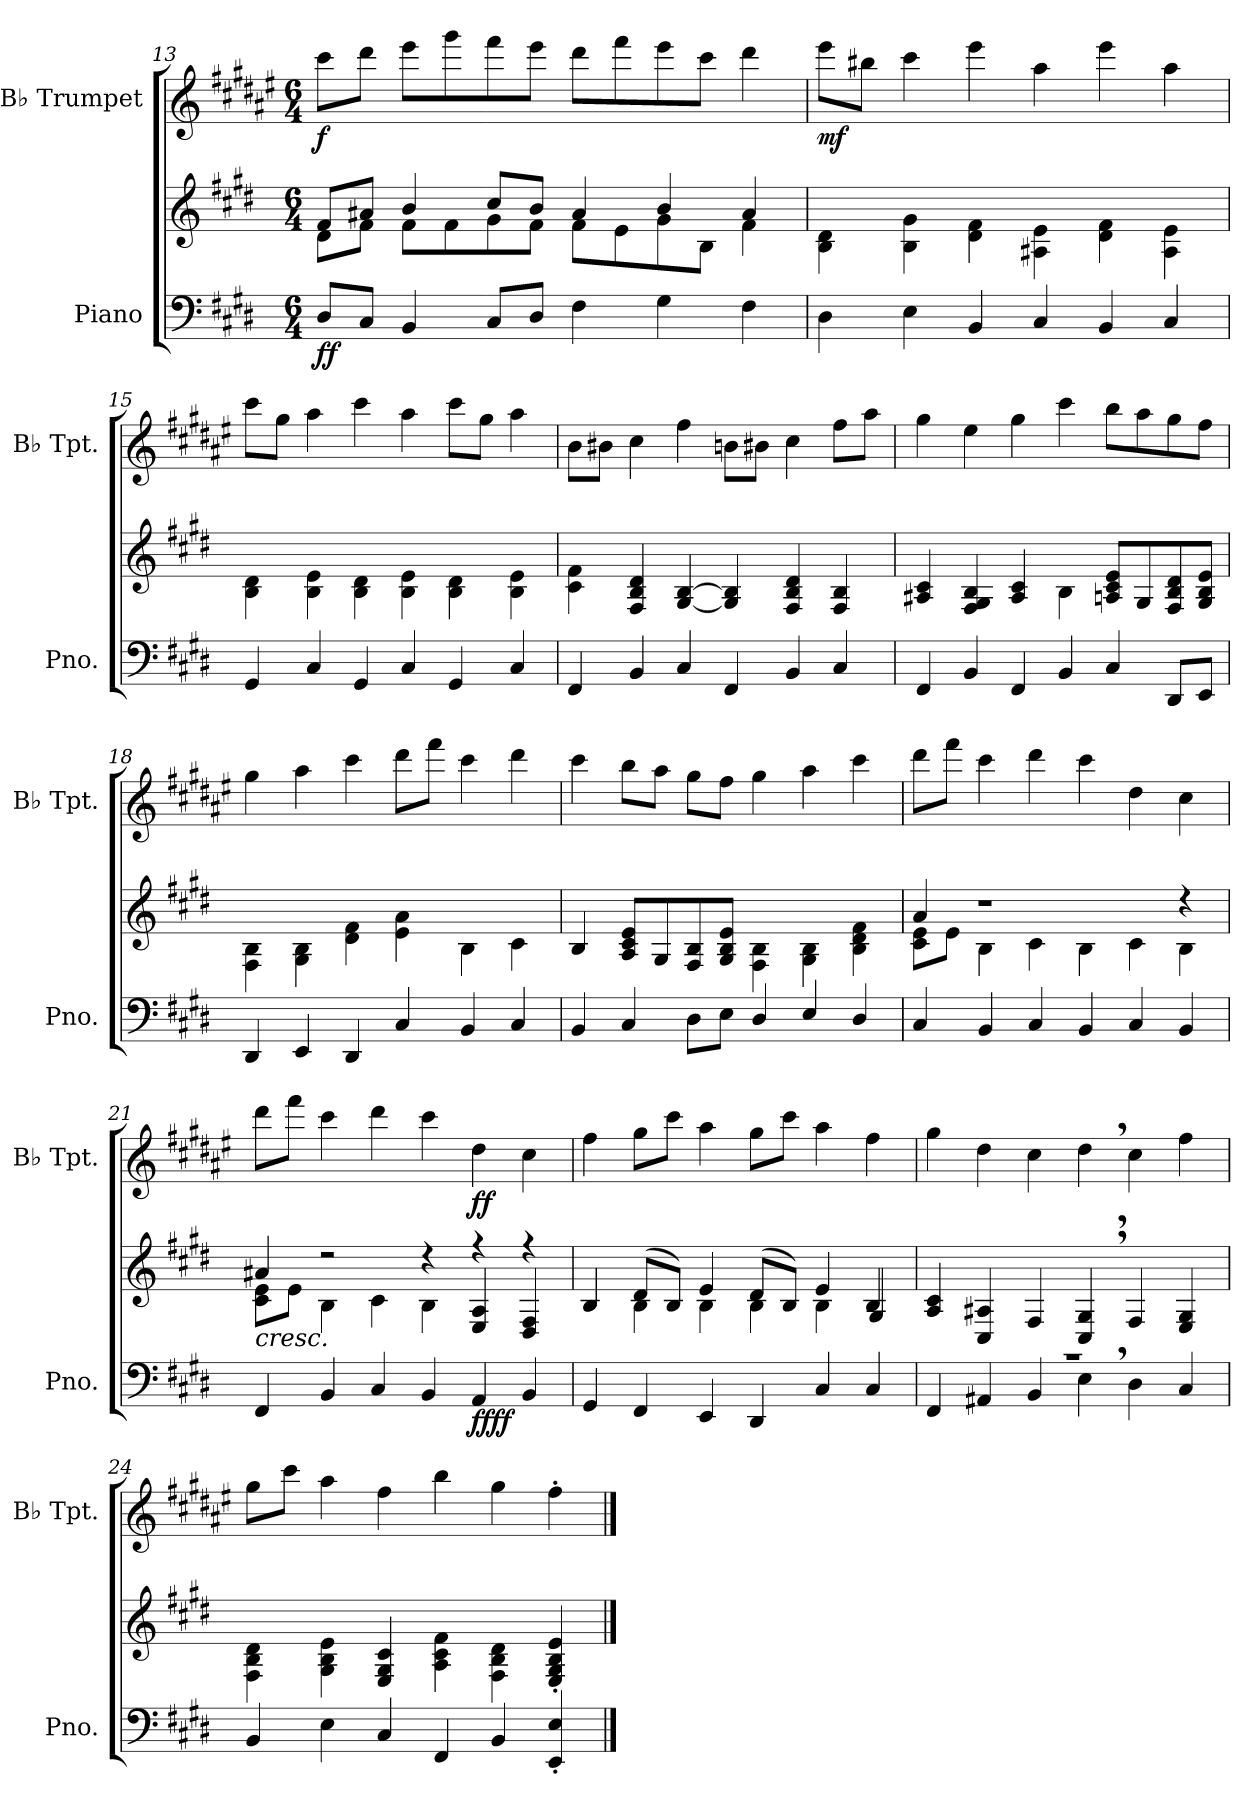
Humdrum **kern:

**kern	**kern	**dynam	**kern	**dynam
*part2	*part2	*part2	*part1	*part1
*staff3	*staff2	*staff2/3	*staff1	*staff1
*I"Piano	*	*	*I"B♭ Trumpet	*
*I'Pno.	*	*	*I'B♭ Tpt.	*
*clefF4	*clefG2	*	*clefG2	*
*	*	*	*ITrd1c2	*
*k[f#c#g#d#]	*k[f#c#g#d#]	*	*k[f#c#g#d#]	*
*M6/4	*M6/4	*	*M6/4	*
=13	=13	=13	=13	=13
*	*^	*	*	*
!	!	!	!LO:DY:b=2	!	!
!	!	!	!LO:DY:n=1:b	!	!LO:DY:b
8D#/L	8f#/L	8d#\L	f f	8bb\L	f
8C#/J	8a#X/J	8f#\J	.	8ccc#\J	.
4BB/	4b/	8f#\L	.	8ddd#\L	.
.	.	8f#\	.	8fff#\	.
8C#/L	8cc#/L	8g#\	.	8eee\	.
8D#/J	8b/J	8f#\J	.	8ddd#\J	.
4F#\	4a#/	8f#\L	.	8ccc#\L	.
.	.	8e\	.	8eee\	.
4G#\	4b/	8g#\	.	8ddd#\	.
.	.	8B\J	.	8bb\J	.
4F#\	4a#/	4f#\	.	4ccc#\	.
!!LO:LB:g=z
=14	=14	=14	=14	=14	=14
!	!	!	!LO:DY:b=2	!	!
!	!	!	!LO:DY:n=1:b	!	!LO:DY:b
*	*v	*v	*	*	*
4D#\	4B\ 4d#\	mf mf	8ddd#\L	mf
.	.	.	8aa#X\J	.
4E\	4B\ 4g#\	.	4bb\	.
4BB/	4d#\ 4f#\	.	4ddd#\	.
4C#/	4A#X\ 4e\	.	4gg#\	.
4BB/	4d#\ 4f#\	.	4ddd#\	.
4C#/	4A#\ 4e\	.	4gg#\	.
=15	=15	=15	=15	=15
4GG#/	4B\ 4d#\	.	8bb\L	.
.	.	.	8ff#\J	.
4C#/	4B\ 4e\	.	4gg#\	.
4GG#/	4B\ 4d#\	.	4bb\	.
4C#/	4B\ 4e\	.	4gg#\	.
4GG#/	4B\ 4d#\	.	8bb\L	.
.	.	.	8ff#\J	.
4C#/	4B\ 4e\	.	4gg#\	.
=16	=16	=16	=16	=16
4FF#/	4c#\ 4f#\	.	8a\L	.
.	.	.	8a#X\J	.
4BB/	4F#/ 4B/ 4d#/	.	4b\	.
4C#/	[4G#/ [4B/	.	4ee\	.
4FF#/	4G#/] 4B/]	.	8an\L	.
.	.	.	8a#X\J	.
4BB/	4F#/ 4B/ 4d#/	.	4b\	.
4C#/	4F#/ 4B/	.	8ee\L	.
.	.	.	8gg#\J	.
!!LO:PB:g=z
=17	=17	=17	=17	=17
4FF#/	4A#X/ 4c#/	.	4ff#\	.
4BB/	4F#/ 4G#/ 4B/	.	4dd#\	.
4FF#/	4A#/ 4c#/	.	4ff#\	.
4BB/	4B\	.	4bb\	.
4C#/	8An/ 8c#/ 8e/L	.	8aa\L	.
.	8G#/	.	8gg#\	.
8DD#/L	8F#/ 8B/ 8d#/	.	8ff#\	.
8EE/J	8G#/ 8B/ 8e/J	.	8ee\J	.
=18	=18	=18	=18	=18
4DD#/	4F#\ 4B\	.	4ff#\	.
4EE/	4G#\ 4B\	.	4gg#\	.
4DD#/	4d#\ 4f#\	.	4bb\	.
4C#/	4e\ 4a\	.	8ccc#\L	.
.	.	.	8eee\J	.
4BB/	4B\	.	4bb\	.
4C#/	4c#\	.	4ccc#\	.
=19	=19	=19	=19	=19
4BB/	4B/	.	4bb\	.
4C#/	8A/ 8c#/ 8e/L	.	8aa\L	.
.	8G#/	.	8gg#\J	.
8D#\L	8F#/ 8B/	.	8ff#\L	.
8E\J	8G#/ 8B/ 8e/J	.	8ee\J	.
4D#/	4F#\ 4B\	.	4ff#\	.
4E/	4G#\ 4B\	.	4gg#\	.
4D#/	4B\ 4d#\ 4f#\	.	4bb\	.
!!LO:LB:g=z
=20	=20	=20	=20	=20
*	*^	*	*	*
4C#/	4a/	8c#\ 8e\L	.	8ccc#\L	.
.	.	8e\J	.	8eee\J	.
4BB/	1r	4B\	.	4bb\	.
4C#/	.	4c#\	.	4ccc#\	.
4BB/	.	4B\	.	4bb\	.
4C#/	.	4c#\	.	4cc#\	.
4BB/	4r	4B\	.	4b\	.
=21	=21	=21	=21	=21	=21
!	!	!	!LO:HP:b	!	!
4FF#/	4a#X/	8c#\ 8e\L	<	8ccc#\L	.
.	.	8e\J	.	8eee\J	.
4BB/	2r	4B\	.	4bb\	.
4C#/	.	4c#\	.	4ccc#\	.
4BB/	4r	4B\	.	4bb\	.
!	!	!	!LO:DY:b=2	!	!
!	!	!	!LO:DY:n=1:b	!	!LO:DY:b
4AA/	4r	4E/ 4A/	ff ff	4cc#\	ff
4BB/	4r	4D#/ 4F#/	.	4b\	.
*	*v	*v	*	*	*
.	.	[	.	.
=22	=22	=22	=22	=22
*	*^	*	*	*
4GG#/	4B/	4B/	.	4ee\	.
4FF#/	(>8d#/L	4B\	.	8ff#\L	.
.	8B/J)	.	.	8bb\J	.
4EE/	4e/	4B\	.	4gg#\	.
4DD#/	(>8d#/L	4B\	.	8ff#\L	.
.	8B/J)	.	.	8bb\J	.
4C#/	4e/	4B\	.	4gg#\	.
4C#/	4B/	4G#/	.	4ee\	.
!!LO:LB:g=z
=23	=23	=23	=23	=23	=23
4FF#/	4A/ 4c#/	1.r	.	4ff#\	.
4AA#X/	4C#/ 4A#X/	.	.	4cc#\	.
4BB/	4F#/	.	.	4b\	.
4E,\	4C#/, 4G#/,	.	.	4cc#,\	.
4D#\	4F#/	.	.	4b\	.
4C#/	4E/ 4G#/	.	.	4ee\	.
*	*v	*v	*	*	*
=24	=24	=24	=24	=24
4BB/	4F#\ 4B\ 4d#\	.	8ff#\L	.
.	.	.	8bb\J	.
4E\	4G#\ 4B\ 4e\	.	4gg#\	.
4C#/	4E/ 4G#/ 4c#/	.	4ee\	.
4FF#/	4A\ 4c#\ 4f#\	.	4aa\	.
4BB/	4F#\ 4B\ 4d#\	.	4ff#\	.
4EE/' 4E/'	4E/' 4G#/' 4B/' 4e/'	.	4ee'\	.
==	==	==	==	==
*-	*-	*-	*-	*-
